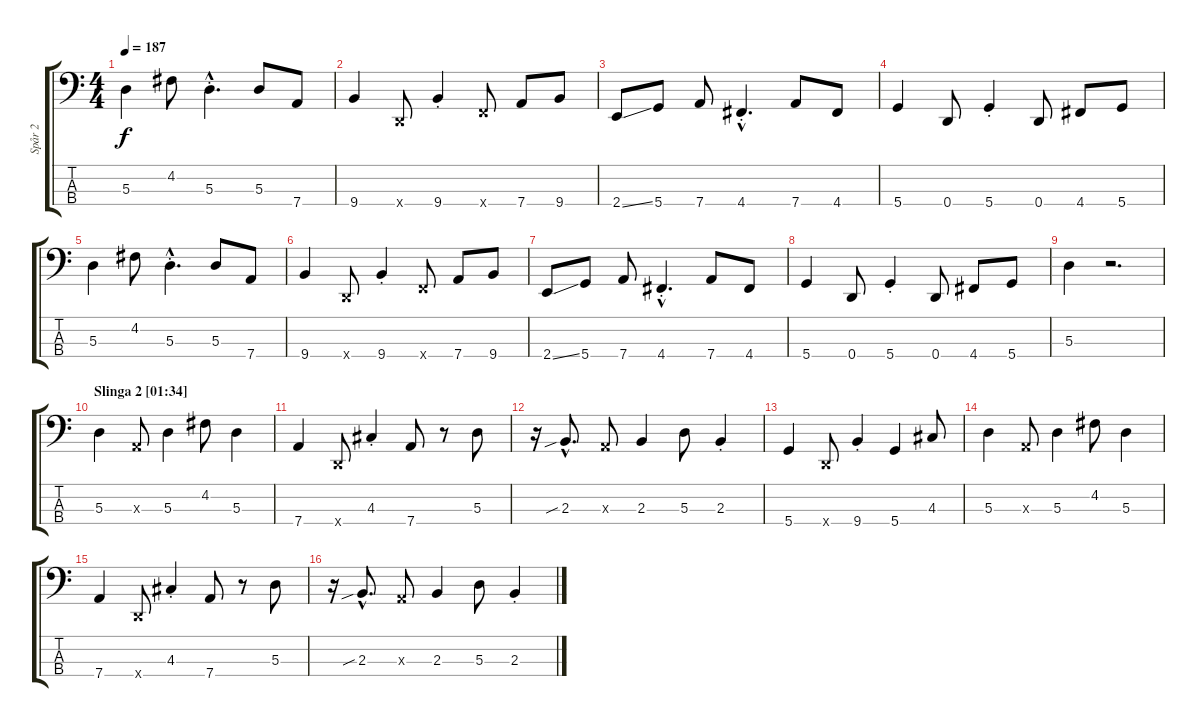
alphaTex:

\track ("Spår 2" "Spår 2") {instrument synthbass1}
\staff {score tabs}
\tuning (G2 D2 A1 D1) {hide}
\ts (4 4)
\tempo 187
\clef f4
\ks c
5.3.4{dy f} 4.2.8 5.3{hac st}.4{d} 5.3.8 7.4.8 |
\section ("" "")
9.4.4 0.4{x}.8 9.4{st}.4 3.4{x}.8 7.4.8 9.4.8 |
2.4{ss}.8 5.4.8 7.4.8 4.4{hac st}.4{d} 7.4.8 4.4.8 |
5.4.4 0.4.8 5.4{st}.4 0.4.8 4.4.8 5.4.8 |
5.3.4 4.2.8 5.3{hac st}.4{d} 5.3.8 7.4.8 |
9.4.4 0.4{x}.8 9.4{st}.4 3.4{x}.8 7.4.8 9.4.8 |
2.4{ss}.8 5.4.8 7.4.8 4.4{hac st}.4{d} 7.4.8 4.4.8 |
5.4.4 0.4.8 5.4{st}.4 0.4.8 4.4.8 5.4.8 |
5.3.4 r.2{d} |
\section ("" "Slinga 2 [01:34]")
5.3.4 0.3{x}.8 5.3.4 4.2.8 5.3.4 |
7.4.4 0.4{x}.8 4.3{st}.4 7.4.8 r.8 5.3.8 |
r.16 2.3{sib hac}.8{d} 0.3{x}.8 2.3.4 5.3.8 2.3{st}.4 |
5.4.4 0.4{x}.8 9.4{st}.4 5.4.4 4.3.8 |
5.3.4 0.3{x}.8 5.3.4 4.2.8 5.3.4 |
7.4.4 0.4{x}.8 4.3{st}.4 7.4.8 r.8 5.3.8 |
r.16 2.3{sib hac}.8{d} 0.3{x}.8 2.3.4 5.3.8 2.3{st}.4
